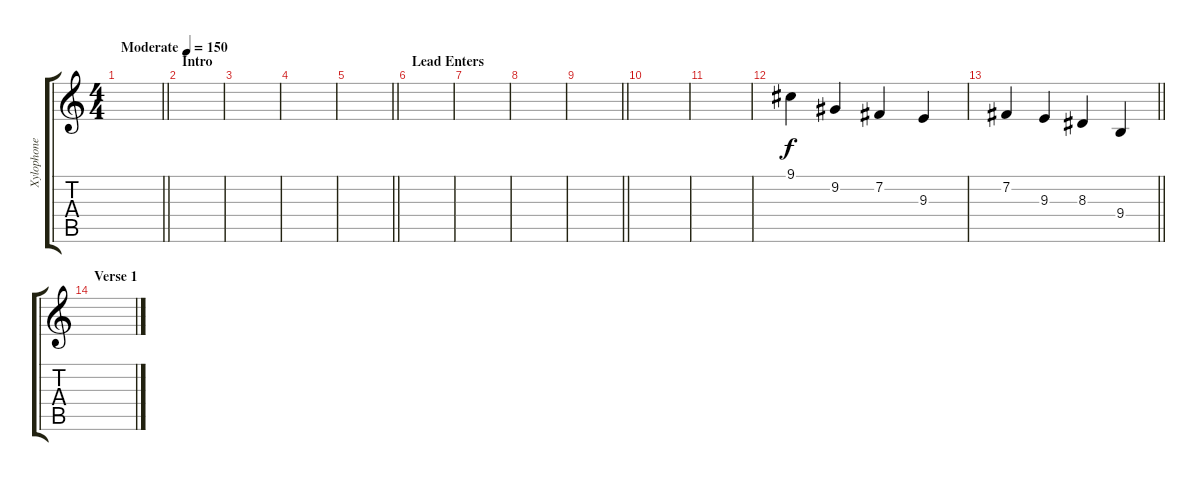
\track ("Xylophone" "Xylophone") {instrument glockenspiel}
\staff {score tabs}
\tuning (E4 B3 G3 D3 A2 E2) {hide}
\ts (4 4)
\tempo (150 "Moderate")
\clef g2
\barLineRight lightlight
\ks c
|
\section ("" "Intro")
|
|
|
\barLineRight lightlight
|
\section ("" "Lead Enters")
|
|
|
\barLineRight lightlight
|
|
|
9.1.4 9.2.4 7.2.4 9.3.4 |
\barLineRight lightlight
7.2.4 9.3.4 8.3.4 9.4.4 |
\section ("" "Verse 1")
